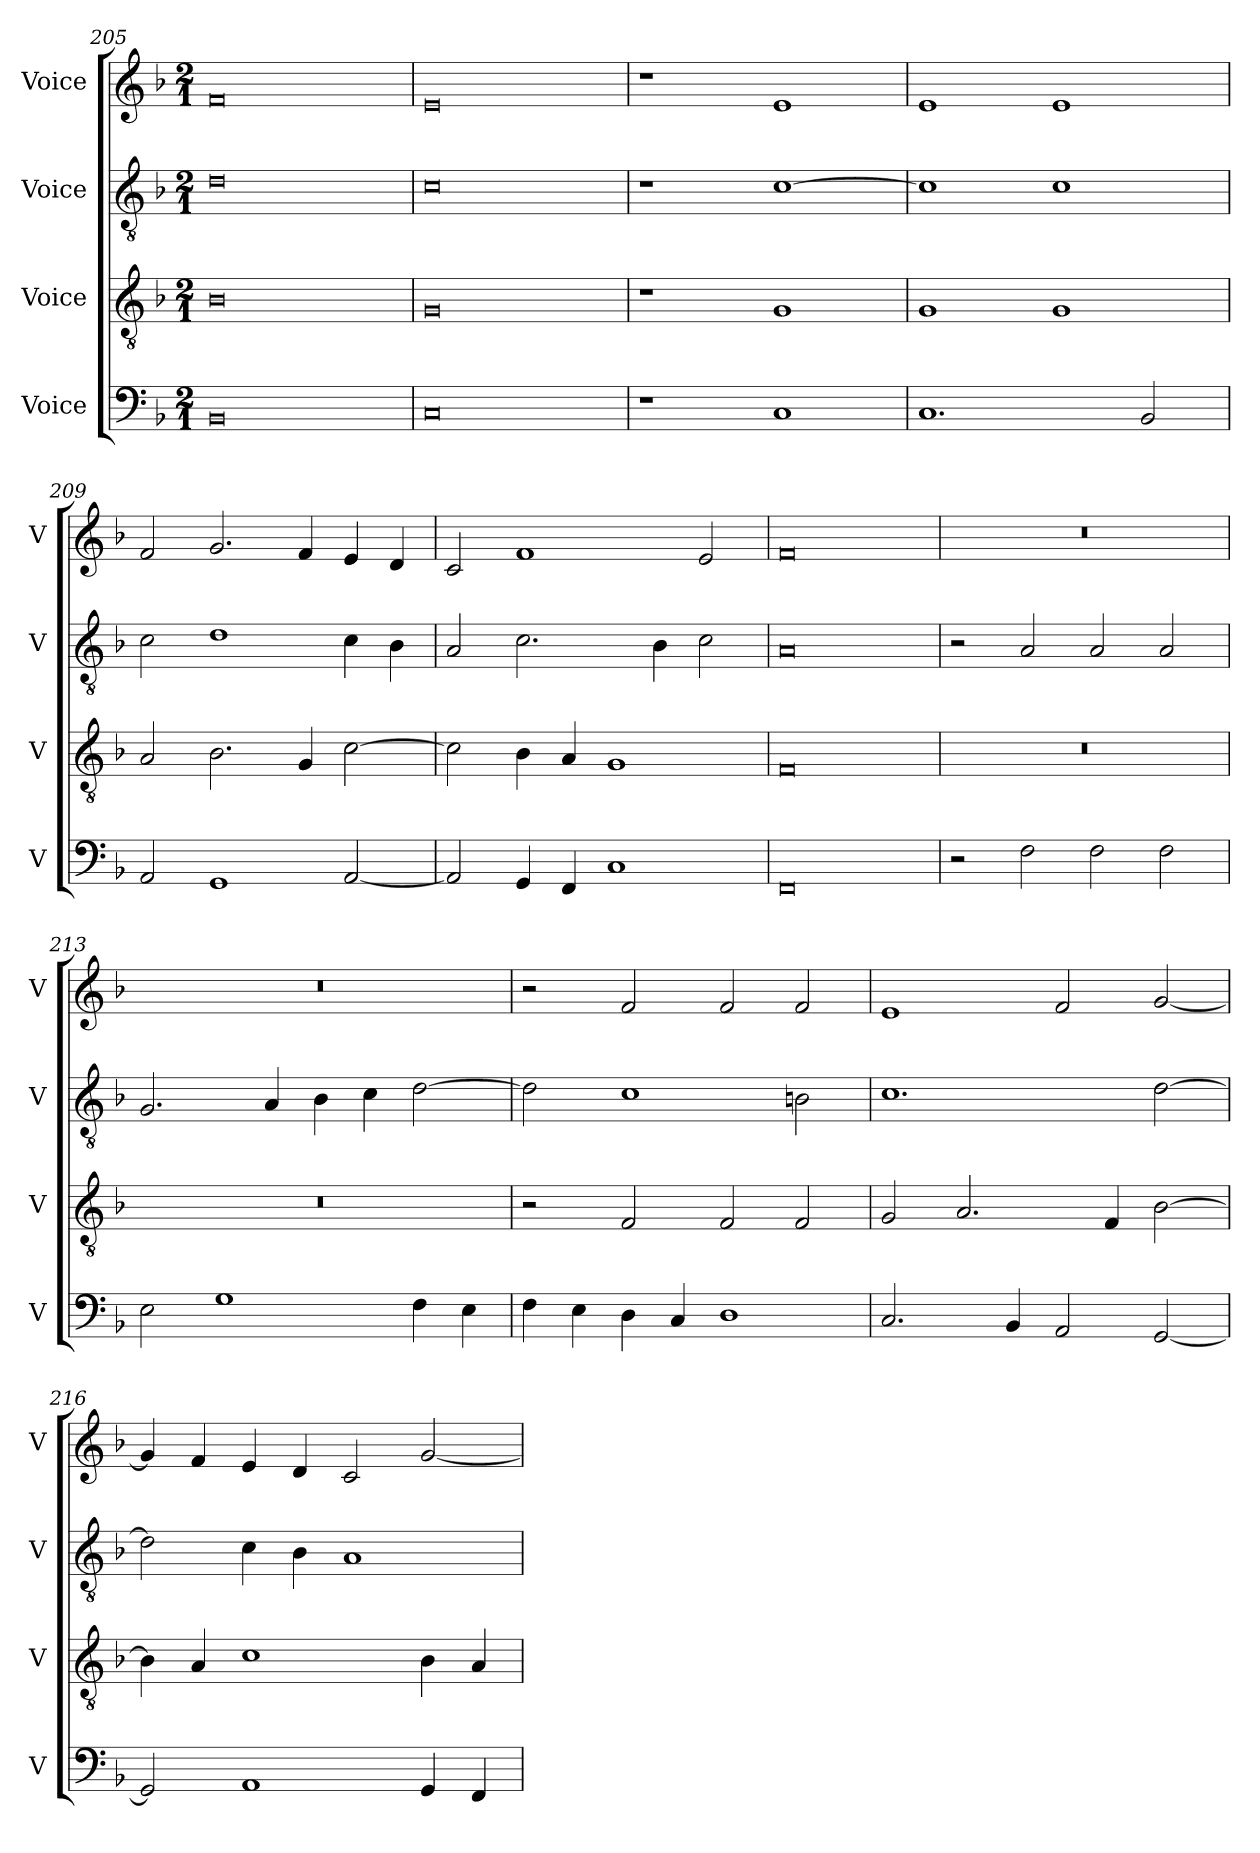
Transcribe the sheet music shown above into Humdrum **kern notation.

**kern	**kern	**kern	**kern
*part4	*part3	*part2	*part1
*staff4	*staff3	*staff2	*staff1
*I"Voice	*I"Voice	*I"Voice	*I"Voice
*I'V	*I'V	*I'V	*I'V
*clefF4	*clefGv2	*clefGv2	*clefG2
*k[b-]	*k[b-]	*k[b-]	*k[b-]
*M2/1	*M2/1	*M2/1	*M2/1
=205	=205	=205	=205
0BB-	0B-	0d	0f
!!LO:LB:g=z
=206	=206	=206	=206
0C	0G	0c	0e
=207	=207	=207	=207
1r	1r	1r	1r
1C	1G	[1c	1e
=208	=208	=208	=208
1.C	1G	1c]	1e
.	1G	1c	1e
2BB-/	.	.	.
=209	=209	=209	=209
2AA/	2A/	2c\	2f/
1GG	2.B-\	1d	2.g/
.	4G/	.	4f/
[2AA/	[2c\	4c\	4e/
.	.	4B-\	4d/
!!LO:PB:g=z
=210	=210	=210	=210
2AA/]	2c\]	2A/	2c/
4GG/	4B-\	2.c\	1f
4FF/	4A/	.	.
1C	1G	.	.
.	.	4B-\	.
.	.	2c\	2e/
=211	=211	=211	=211
0FF	0F	0A	0f
=212	=212	=212	=212
2r	0r	2r	0r
2F\	.	2A/	.
2F\	.	2A/	.
2F\	.	2A/	.
=213	=213	=213	=213
2E\	0r	2.G/	0r
1G	.	.	.
.	.	4A/	.
.	.	4B-\	.
.	.	4c\	.
4F\	.	[2d\	.
4E\	.	.	.
!!LO:LB:g=z
=214	=214	=214	=214
4F\	2r	2d\]	2r
4E\	.	.	.
4D\	2F/	1c	2f/
4C/	.	.	.
1D	2F/	.	2f/
.	2F/	2Bn\	2f/
=215	=215	=215	=215
2.C/	2G/	1.c	1e
.	2.A/	.	.
4BB-/	.	.	.
2AA/	.	.	2f/
.	4F/	.	.
[2GG/	[2B-\	[2d\	[2g/
=216	=216	=216	=216
2GG/]	4B-\]	2d\]	4g/]
.	4A/	.	4f/
1AA	1c	4c\	4e/
.	.	4B-\	4d/
.	.	1A	2c/
4GG/	4B-\	.	[2g/
4FF/	4A/	.	.
=	=	=	=
*-	*-	*-	*-
